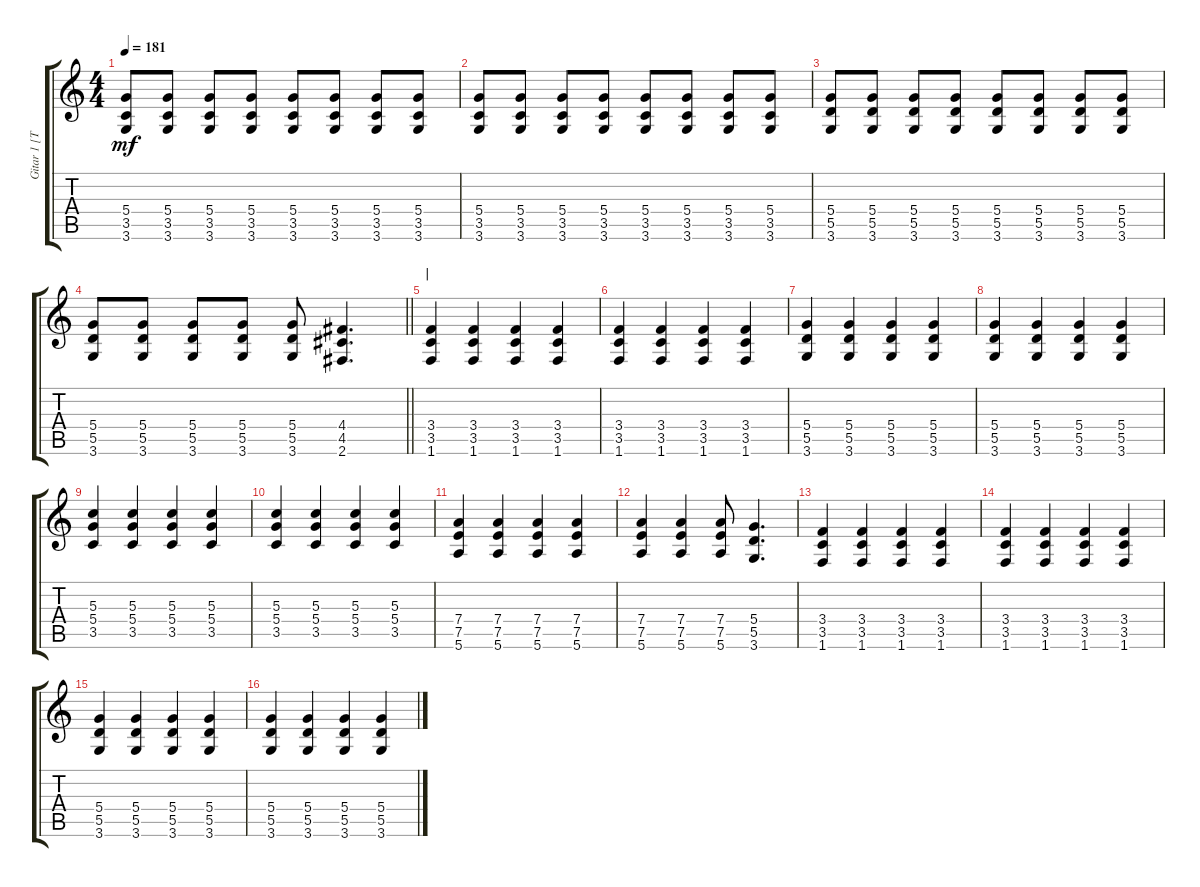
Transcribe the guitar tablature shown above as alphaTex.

\track ("Gitar 1 [Toru]" "Gitar 1 [T") {instrument overdrivenguitar}
\staff {score tabs}
\tuning (E4 B3 G3 D3 A2 E2) {hide}
\ts (4 4)
\tempo 181
\clef g2
\ks c
(5.4 3.5 3.6).8{dy mf} (5.4 3.5 3.6).8 (5.4 3.5 3.6).8 (5.4 3.5 3.6).8 (5.4 3.5 3.6).8 (5.4 3.5 3.6).8 (5.4 3.5 3.6).8 (5.4 3.5 3.6).8 |
(5.4 3.5 3.6).8 (5.4 3.5 3.6).8 (5.4 3.5 3.6).8 (5.4 3.5 3.6).8 (5.4 3.5 3.6).8 (5.4 3.5 3.6).8 (5.4 3.5 3.6).8 (5.4 3.5 3.6).8 |
(5.4 5.5 3.6).8 (5.4 5.5 3.6).8 (5.4 5.5 3.6).8 (5.4 5.5 3.6).8 (5.4 5.5 3.6).8 (5.4 5.5 3.6).8 (5.4 5.5 3.6).8 (5.4 5.5 3.6).8 |
\barLineRight lightlight
(5.4 5.5 3.6).8 (5.4 5.5 3.6).8 (5.4 5.5 3.6).8 (5.4 5.5 3.6).8 (5.4 5.5 3.6).8 (4.4 4.5 2.6).4{d} |
\section ("" "|")
(3.4 3.5 1.6).4 (3.4 3.5 1.6).4 (3.4 3.5 1.6).4 (3.4 3.5 1.6).4 |
(3.4 3.5 1.6).4 (3.4 3.5 1.6).4 (3.4 3.5 1.6).4 (3.4 3.5 1.6).4 |
(5.4 5.5 3.6).4 (5.4 5.5 3.6).4 (5.4 5.5 3.6).4 (5.4 5.5 3.6).4 |
(5.4 5.5 3.6).4 (5.4 5.5 3.6).4 (5.4 5.5 3.6).4 (5.4 5.5 3.6).4 |
(5.3 5.4 3.5).4 (5.3 5.4 3.5).4 (5.3 5.4 3.5).4 (5.3 5.4 3.5).4 |
(5.3 5.4 3.5).4 (5.3 5.4 3.5).4 (5.3 5.4 3.5).4 (5.3 5.4 3.5).4 |
(7.4 7.5 5.6).4 (7.4 7.5 5.6).4 (7.4 7.5 5.6).4 (7.4 7.5 5.6).4 |
(7.4 7.5 5.6).4 (7.4 7.5 5.6).4 (7.4 7.5 5.6).8 (5.4 5.5 3.6).4{d} |
(3.4 3.5 1.6).4 (3.4 3.5 1.6).4 (3.4 3.5 1.6).4 (3.4 3.5 1.6).4 |
(3.4 3.5 1.6).4 (3.4 3.5 1.6).4 (3.4 3.5 1.6).4 (3.4 3.5 1.6).4 |
(5.4 5.5 3.6).4 (5.4 5.5 3.6).4 (5.4 5.5 3.6).4 (5.4 5.5 3.6).4 |
(5.4 5.5 3.6).4 (5.4 5.5 3.6).4 (5.4 5.5 3.6).4 (5.4 5.5 3.6).4
